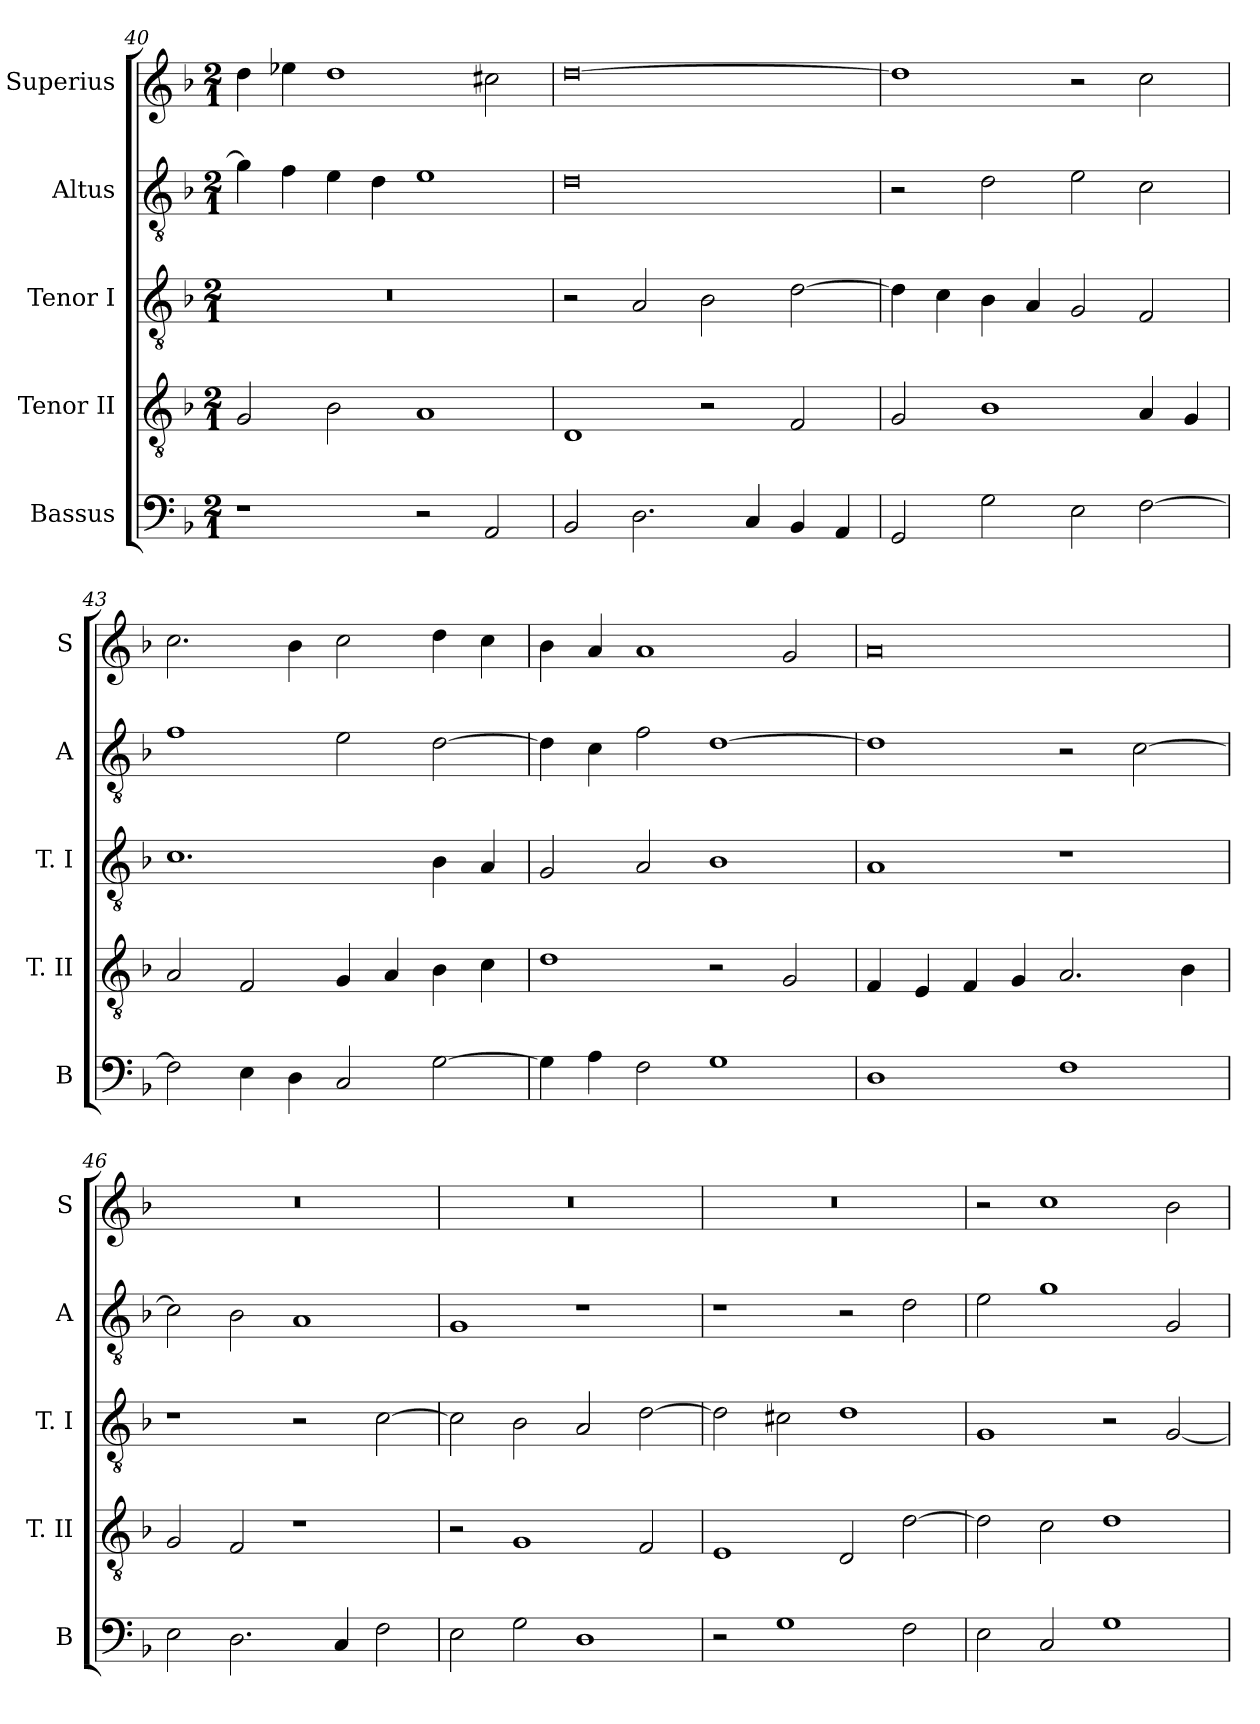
**kern	**kern	**kern	**kern	**kern
*part5	*part4	*part3	*part2	*part1
*staff5	*staff4	*staff3	*staff2	*staff1
*I"Bassus	*I"Tenor II	*I"Tenor I	*I"Altus	*I"Superius
*I'B	*I'T. II	*I'T. I	*I'A	*I'S
*clefF4	*clefGv2	*clefGv2	*clefGv2	*clefG2
*k[b-]	*k[b-]	*k[b-]	*k[b-]	*k[b-]
*F:	*F:	*F:	*F:	*F:
*M2/1	*M2/1	*M2/1	*M2/1	*M2/1
=40	=40	=40	=40	=40
1r	2G	0r	4g]	4dd
.	.	.	4f	4ee-X
.	2B-	.	4e	1dd
.	.	.	4d	.
2r	1A	.	1e	.
2AA	.	.	.	2cc#X
=41	=41	=41	=41	=41
2BB-	1D	2r	0d	[0dd
2.D	.	2A	.	.
.	2r	2B-	.	.
4C	.	.	.	.
4BB-	2F	[2d	.	.
4AA	.	.	.	.
=42	=42	=42	=42	=42
2GG	2G	4d]	2r	1dd]
.	.	4c	.	.
2G	1B-	4B-	2d	.
.	.	4A	.	.
2E	.	2G	2e	2r
[2F	4A	2F	2c	2cc
.	4G	.	.	.
=43	=43	=43	=43	=43
2F]	2A	1.c	1f	2.cc
4E	2F	.	.	.
4D	.	.	.	4b-
2C	4G	.	2e	2cc
.	4A	.	.	.
[2G	4B-	4B-	[2d	4dd
.	4c	4A	.	4cc
=44	=44	=44	=44	=44
4G]	1d	2G	4d]	4b-
4A	.	.	4c	4a
2F	.	2A	2f	1a
1G	2r	1B-	[1d	.
.	2G	.	.	2g
=45	=45	=45	=45	=45
1D	4F	1A	1d]	0a
.	4E	.	.	.
.	4F	.	.	.
.	4G	.	.	.
1F	2.A	1r	2r	.
.	.	.	[2c	.
.	4B-	.	.	.
=46	=46	=46	=46	=46
2E	2G	1r	2c]	0r
2.D	2F	.	2B-	.
.	1r	2r	1A	.
4C	.	.	.	.
2F	.	[2c	.	.
=47	=47	=47	=47	=47
2E	2r	2c]	1G	0r
2G	1G	2B-	.	.
1D	.	2A	1r	.
.	2F	[2d	.	.
=48	=48	=48	=48	=48
2r	1E	2d]	1r	0r
1G	.	2c#X	.	.
.	2D	1d	2r	.
2F	[2d	.	2d	.
=49	=49	=49	=49	=49
2E	2d]	1G	2e	2r
2C	2c	.	1g	1cc
1G	1d	2r	.	.
.	.	[2G	2G	2b-
=	=	=	=	=
*-	*-	*-	*-	*-
